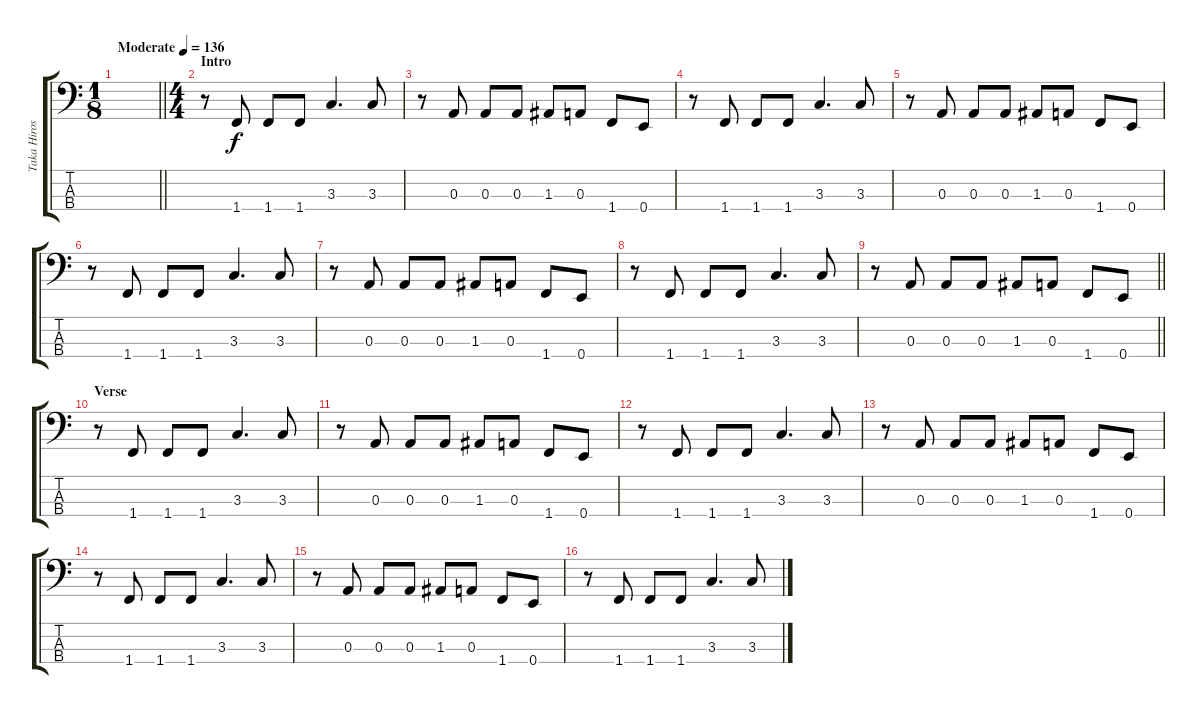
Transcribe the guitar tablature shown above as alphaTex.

\track ("Taka Hirose" "Taka Hiros") {instrument electricbasspick}
\staff {score tabs}
\tuning (G2 D2 A1 E1) {hide}
\ts (1 8)
\tempo (136 "Moderate")
\clef f4
\barLineRight lightlight
\ks c
|
\ts (4 4)
\section ("" "Intro")
r.8 1.4.8 1.4.8 1.4.8 3.3.4{d} 3.3.8 |
r.8 0.3.8 0.3.8 0.3.8 1.3.8 0.3.8 1.4.8 0.4.8 |
r.8 1.4.8 1.4.8 1.4.8 3.3.4{d} 3.3.8 |
r.8 0.3.8 0.3.8 0.3.8 1.3.8 0.3.8 1.4.8 0.4.8 |
r.8 1.4.8 1.4.8 1.4.8 3.3.4{d} 3.3.8 |
r.8 0.3.8 0.3.8 0.3.8 1.3.8 0.3.8 1.4.8 0.4.8 |
r.8 1.4.8 1.4.8 1.4.8 3.3.4{d} 3.3.8 |
\barLineRight lightlight
r.8 0.3.8 0.3.8 0.3.8 1.3.8 0.3.8 1.4.8 0.4.8 |
\section ("" "Verse")
r.8 1.4.8 1.4.8 1.4.8 3.3.4{d} 3.3.8 |
r.8 0.3.8 0.3.8 0.3.8 1.3.8 0.3.8 1.4.8 0.4.8 |
r.8 1.4.8 1.4.8 1.4.8 3.3.4{d} 3.3.8 |
r.8 0.3.8 0.3.8 0.3.8 1.3.8 0.3.8 1.4.8 0.4.8 |
r.8 1.4.8 1.4.8 1.4.8 3.3.4{d} 3.3.8 |
r.8 0.3.8 0.3.8 0.3.8 1.3.8 0.3.8 1.4.8 0.4.8 |
r.8 1.4.8 1.4.8 1.4.8 3.3.4{d} 3.3.8
